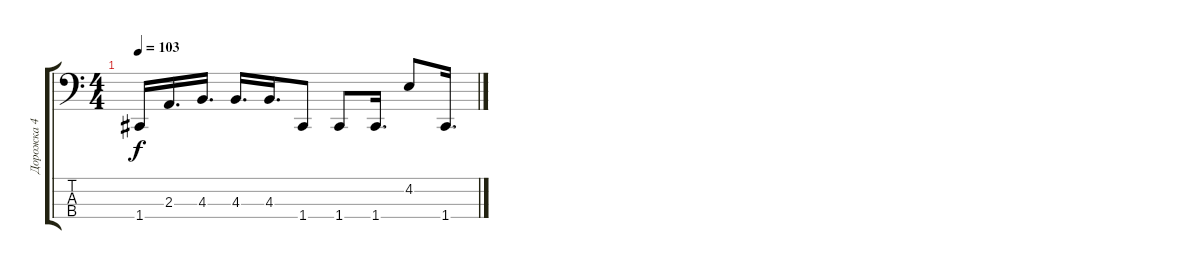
\track ("Дорожка 4" "Дорожка 4") {instrument electricbassfinger}
\staff {score tabs}
\tuning (F2 C2 G1 C1) {hide}
\ts (4 4)
\tempo 103
\clef f4
\ks c
1.4{t}.16{dy f} 2.3.16{d} 4.3.16{d} 4.3.16{d} 4.3.16{d} 1.4.8 1.4.8 1.4.16{d} 4.2.8 1.4.16{d}
